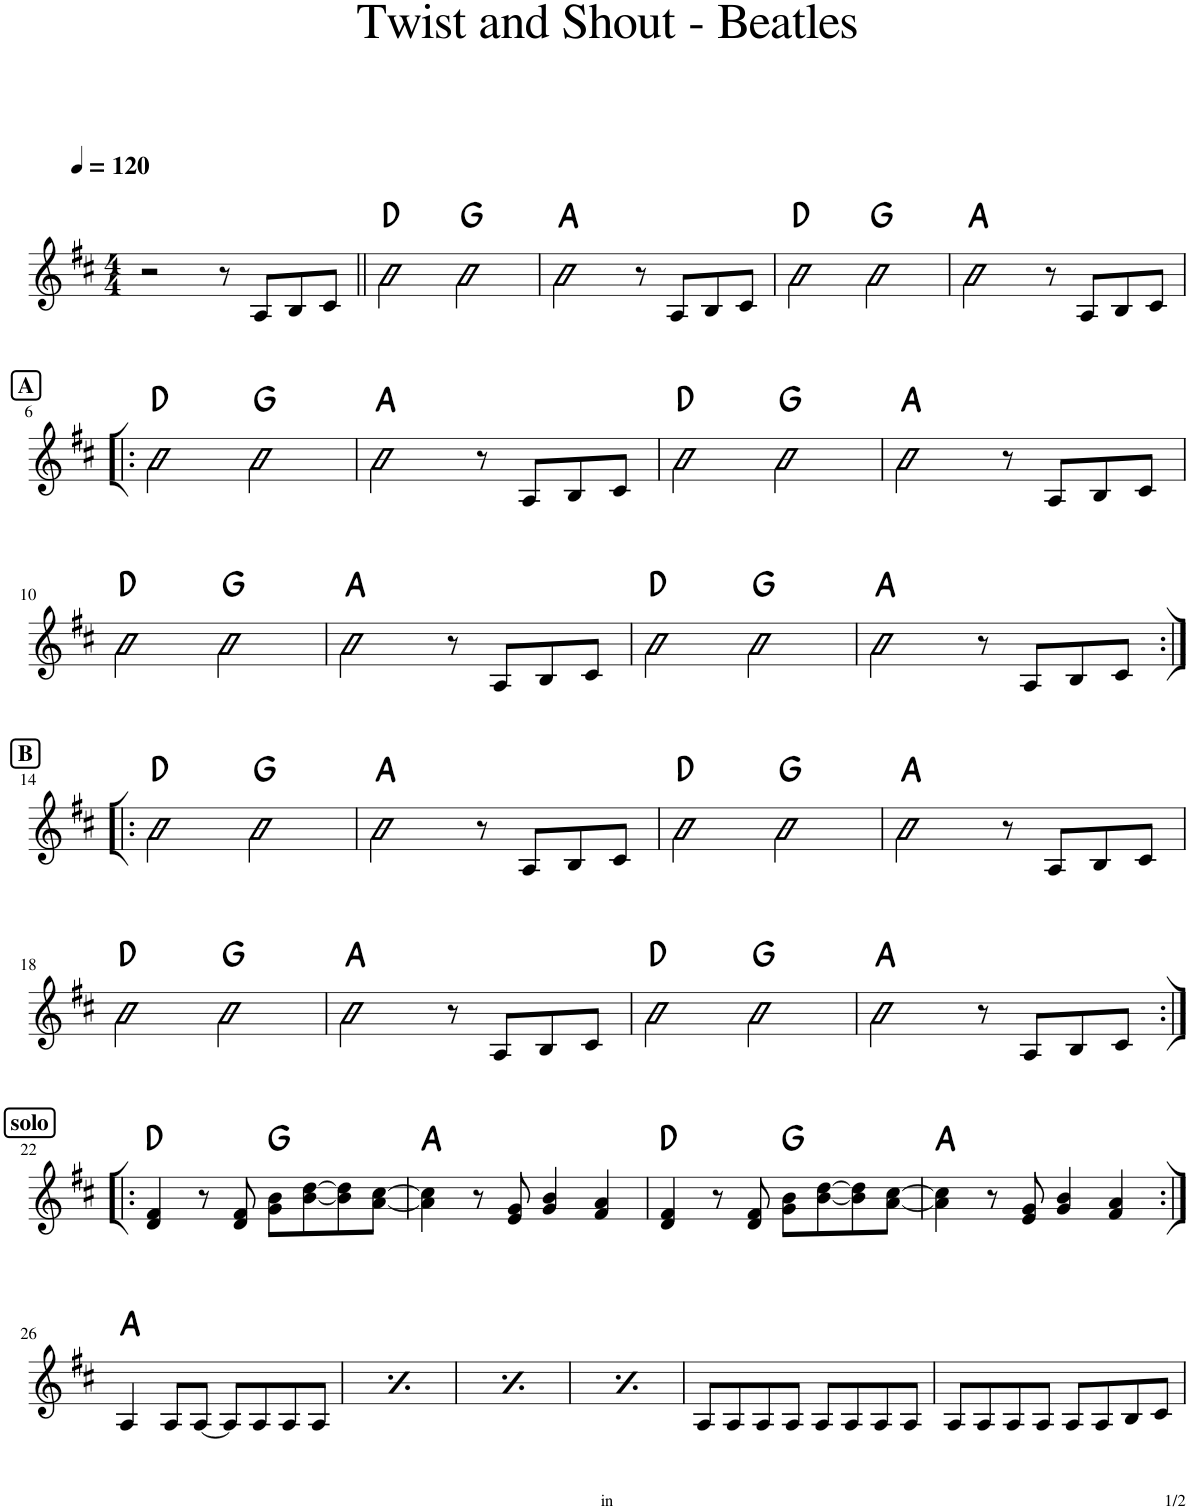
**kern	**harte
*part1	*part1
*staff1	*
*I"Guitare	*
*I'Guit.	*
*clefG2	*
*Trd7c12	*
*k[f#c#]	*
*M4/4	*
*MM120	*
=1	=1
2r	.
8r	.
8A/L	.
8B/	.
8c#/J	.
=2||	=2||
2d\	D:maj
2G\	G:maj
=3	=3
2A\	A:maj
8r	.
8A/L	.
8B/	.
8c#/J	.
=4	=4
2d\	D:maj
2G\	G:maj
=5	=5
2A\	A:maj
8r	.
8A/L	.
8B/	.
8c#/J	.
!!LO:LB:g=z
!!LO:REH:place=s1:a:B:cj:fs=11:t=A
=6!|:	=6!|:
2d\	D:maj
2G\	G:maj
=7	=7
2A\	A:maj
8r	.
8A/L	.
8B/	.
8c#/J	.
=8	=8
2d\	D:maj
2G\	G:maj
=9	=9
2A\	A:maj
8r	.
8A/L	.
8B/	.
8c#/J	.
!!LO:LB:g=z
=10	=10
2d\	D:maj
2G\	G:maj
=11	=11
2A\	A:maj
8r	.
8A/L	.
8B/	.
8c#/J	.
=12	=12
2d\	D:maj
2G\	G:maj
=13	=13
2A\	A:maj
8r	.
8A/L	.
8B/	.
8c#/J	.
!!LO:LB:g=z
!!LO:REH:place=s1:a:B:cj:fs=11:t=B
=14:|!|:	=14:|!|:
2d\	D:maj
2G\	G:maj
=15	=15
2A\	A:maj
8r	.
8A/L	.
8B/	.
8c#/J	.
=16	=16
2d\	D:maj
2G\	G:maj
=17	=17
2A\	A:maj
8r	.
8A/L	.
8B/	.
8c#/J	.
!!LO:LB:g=z
=18	=18
2d\	D:maj
2G\	G:maj
=19	=19
2A\	A:maj
8r	.
8A/L	.
8B/	.
8c#/J	.
=20	=20
2d\	D:maj
2G\	G:maj
=21	=21
2A\	A:maj
8r	.
8A/L	.
8B/	.
8c#/J	.
!!LO:LB:g=z
!!LO:REH:place=s1:a:B:cj:fs=11:t=solo
=22:|!|:	=22:|!|:
4d/ 4f#/	D:maj
8r	.
8d/ 8f#/	.
8g\ 8b\L	G:maj
[8b\ [8dd\	.
8b\] 8dd\]	.
[8a\ [8cc#\J	.
=23	=23
4a\] 4cc#\]	A:maj
8r	.
8e/ 8g/	.
4g/ 4b/	.
4f#/ 4a/	.
=24	=24
4d/ 4f#/	D:maj
8r	.
8d/ 8f#/	.
8g\ 8b\L	G:maj
[8b\ [8dd\	.
8b\] 8dd\]	.
[8a\ [8cc#\J	.
=25	=25
4a\] 4cc#\]	A:maj
8r	.
8e/ 8g/	.
4g/ 4b/	.
4f#/ 4a/	.
!!LO:LB:g=z
=26:|!	=26:|!
4A/	A:maj
8A/L	.
[8A/J	.
8A/L]	.
8A/	.
8A/	.
8A/J	.
=27	=27
4A/	A:maj
8A/L	.
[8A/J	.
8A/L]	.
8A/	.
8A/	.
8A/J	.
=28	=28
4A/	A:maj
8A/L	.
[8A/J	.
8A/L]	.
8A/	.
8A/	.
8A/J	.
=29	=29
4A/	A:maj
8A/L	.
[8A/J	.
8A/L]	.
8A/	.
8A/	.
8A/J	.
=30	=30
8A/L	.
8A/	.
8A/	.
8A/J	.
8A/L	.
8A/	.
8A/	.
8A/J	.
=31	=31
8A/L	.
8A/	.
8A/	.
8A/J	.
8A/L	.
8A/	.
8B/	.
8c#/J	.
=	=
*-	*-
